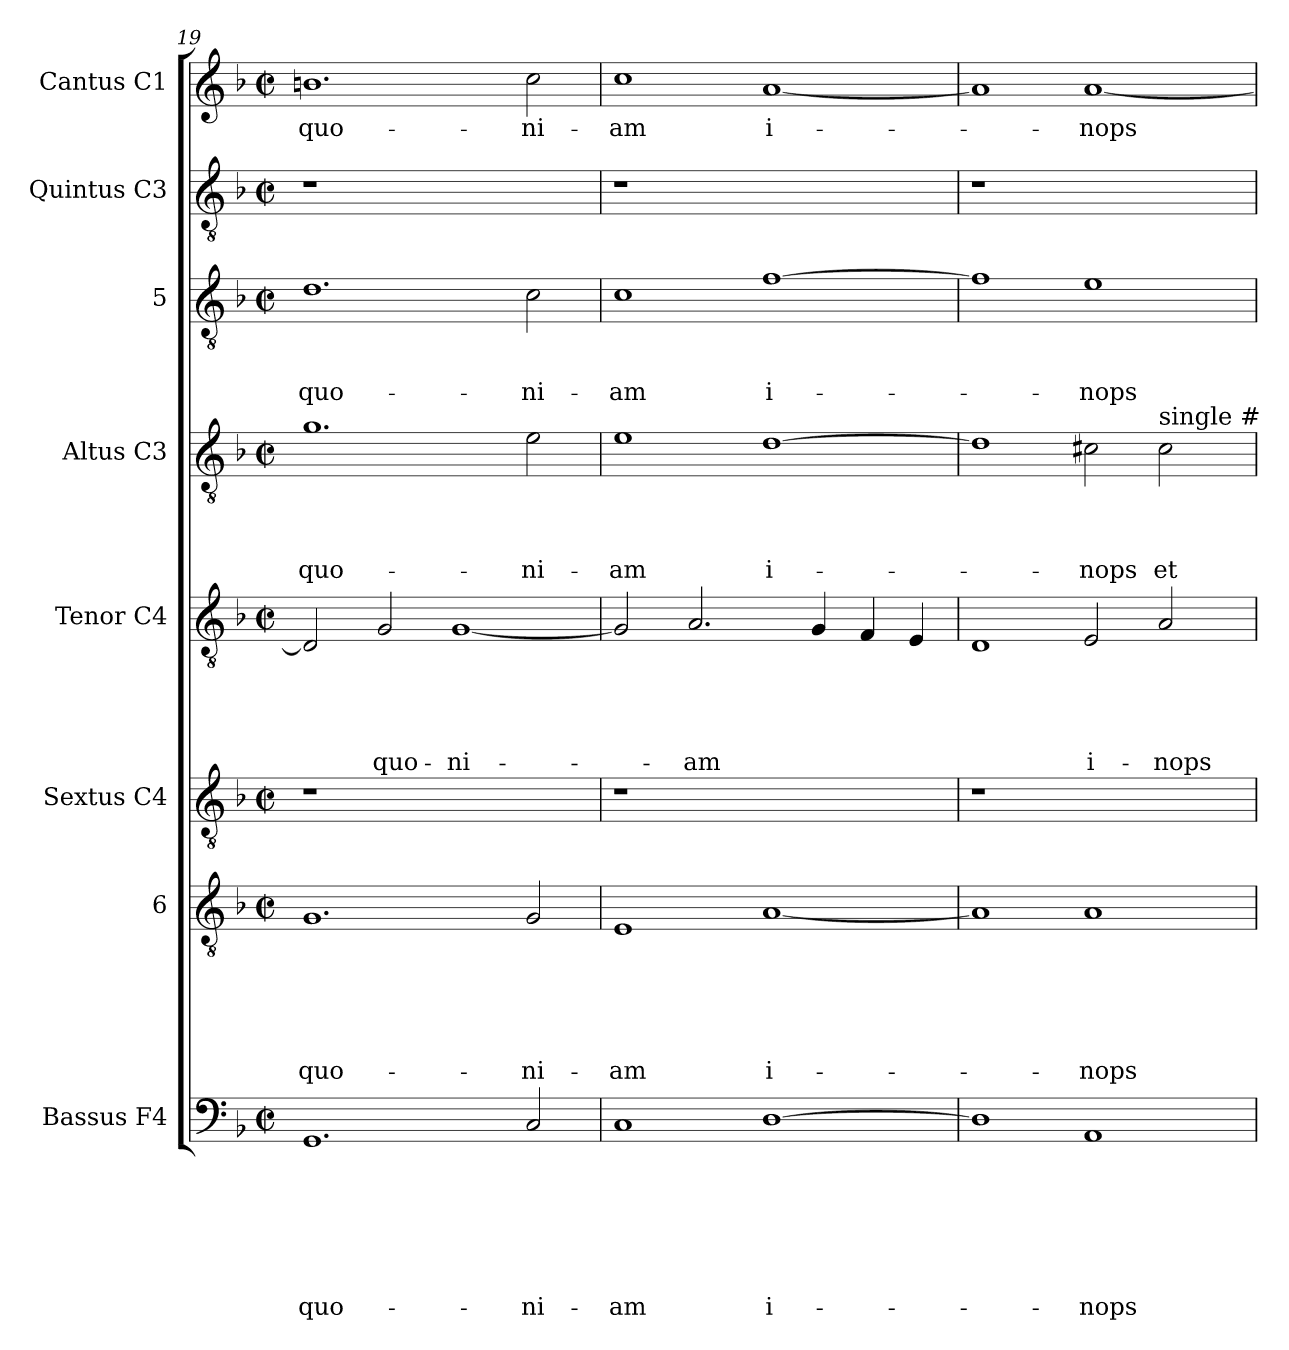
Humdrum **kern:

**kern	**text	**text	**text	**text	**text	**text	**text	**kern	**text	**text	**text	**text	**text	**text	**kern	**kern	**text	**text	**text	**text	**text	**kern	**text	**text	**text	**text	**kern	**text	**text	**text	**kern	**kern	**text
*part8	*part8	*part8	*part8	*part8	*part8	*part8	*part8	*part7	*part7	*part7	*part7	*part7	*part7	*part7	*part6	*part5	*part5	*part5	*part5	*part5	*part5	*part4	*part4	*part4	*part4	*part4	*part3	*part3	*part3	*part3	*part2	*part1	*part1
*staff8	*staff8	*staff8	*staff8	*staff8	*staff8	*staff8	*staff8	*staff7	*staff7	*staff7	*staff7	*staff7	*staff7	*staff7	*staff6	*staff5	*staff5	*staff5	*staff5	*staff5	*staff5	*staff4	*staff4	*staff4	*staff4	*staff4	*staff3	*staff3	*staff3	*staff3	*staff2	*staff1	*staff1
*I"Bassus F4	*	*	*	*	*	*	*	*I"6	*	*	*	*	*	*	*I"Sextus C4	*I"Tenor C4	*	*	*	*	*	*I"Altus C3	*	*	*	*	*I"5	*	*	*	*I"Quintus C3	*I"Cantus C1	*
*I'B	*	*	*	*	*	*	*	*	*	*	*	*	*	*	*	*I'T	*	*	*	*	*	*I'A	*	*	*	*	*	*	*	*	*	*I'C	*
*clefF4	*	*	*	*	*	*	*	*clefGv2	*	*	*	*	*	*	*clefGv2	*clefGv2	*	*	*	*	*	*clefGv2	*	*	*	*	*clefGv2	*	*	*	*clefGv2	*clefG2	*
*k[b-]	*	*	*	*	*	*	*	*k[b-]	*	*	*	*	*	*	*k[b-]	*k[b-]	*	*	*	*	*	*k[b-]	*	*	*	*	*k[b-]	*	*	*	*k[b-]	*k[b-]	*
*F:	*	*	*	*	*	*	*	*F:	*	*	*	*	*	*	*F:	*F:	*	*	*	*	*	*F:	*	*	*	*	*F:	*	*	*	*F:	*F:	*
*M2/2	*	*	*	*	*	*	*	*M2/2	*	*	*	*	*	*	*M2/2	*M2/2	*	*	*	*	*	*M2/2	*	*	*	*	*M2/2	*	*	*	*M2/2	*M2/2	*
*met(c|)	*	*	*	*	*	*	*	*met(c|)	*	*	*	*	*	*	*met(c|)	*met(c|)	*	*	*	*	*	*met(c|)	*	*	*	*	*met(c|)	*	*	*	*met(c|)	*met(c|)	*
=19	=19	=19	=19	=19	=19	=19	=19	=19	=19	=19	=19	=19	=19	=19	=19	=19	=19	=19	=19	=19	=19	=19	=19	=19	=19	=19	=19	=19	=19	=19	=19	=19	=19
!	!	!	!	!	!	!	!LO:LY:b	!	!	!	!	!	!	!LO:LY:b	!	!	!	!	!	!	!	!	!	!	!	!LO:LY:b	!	!	!	!LO:LY:b	!	!	!LO:LY:b
1.GG	.	.	.	.	.	.	quo-	1.G	.	.	.	.	.	quo-	1r	2D/]	.	.	.	.	.	1.g	.	.	.	quo-	1.d	.	.	quo-	1r	1.bn	quo-
!	!	!	!	!	!	!	!	!	!	!	!	!	!	!	!	!	!	!	!	!	!LO:LY:b	!	!	!	!	!	!	!	!	!	!	!	!
.	.	.	.	.	.	.	.	.	.	.	.	.	.	.	.	2G/	.	.	.	.	quo-	.	.	.	.	.	.	.	.	.	.	.	.
!	!	!	!	!	!	!	!	!	!	!	!	!	!	!	!	!	!	!	!	!	!LO:LY:b	!	!	!	!	!	!	!	!	!	!	!	!
.	.	.	.	.	.	.	.	.	.	.	.	.	.	.	1ryy	[<1G	.	.	.	.	-ni-	.	.	.	.	.	.	.	.	.	1ryy	.	.
!	!	!	!	!	!	!	!LO:LY:b	!	!	!	!	!	!	!LO:LY:b	!	!	!	!	!	!	!	!	!	!	!	!LO:LY:b	!	!	!	!LO:LY:b	!	!	!LO:LY:b
2C/	.	.	.	.	.	.	-ni-	2G/	.	.	.	.	.	-ni-	.	.	.	.	.	.	.	2e\	.	.	.	-ni-	2c\	.	.	-ni-	.	2cc\	-ni-
=20	=20	=20	=20	=20	=20	=20	=20	=20	=20	=20	=20	=20	=20	=20	=20	=20	=20	=20	=20	=20	=20	=20	=20	=20	=20	=20	=20	=20	=20	=20	=20	=20	=20
!	!	!	!	!	!	!	!LO:LY:b	!	!	!	!	!	!	!LO:LY:b	!	!	!	!	!	!	!	!	!	!	!	!LO:LY:b	!	!	!	!LO:LY:b	!	!	!LO:LY:b
1C	.	.	.	.	.	.	-am	1E	.	.	.	.	.	-am	1r	2G/]	.	.	.	.	.	1e	.	.	.	-am	1c	.	.	-am	1r	1cc	-am
!	!	!	!	!	!	!	!	!	!	!	!	!	!	!	!	!	!	!	!	!	!LO:LY:b	!	!	!	!	!	!	!	!	!	!	!	!
.	.	.	.	.	.	.	.	.	.	.	.	.	.	.	.	2.A/	.	.	.	.	-am	.	.	.	.	.	.	.	.	.	.	.	.
!	!	!	!	!	!	!	!LO:LY:b	!	!	!	!	!	!	!LO:LY:b	!	!	!	!	!	!	!	!	!	!	!	!LO:LY:b	!	!	!	!LO:LY:b	!	!	!LO:LY:b
[>1D	.	.	.	.	.	.	i-	[<1A	.	.	.	.	.	i-	1ryy	.	.	.	.	.	.	[>1d	.	.	.	i-	[>1f	.	.	i-	1ryy	[<1a	i-
.	.	.	.	.	.	.	.	.	.	.	.	.	.	.	.	4G/	.	.	.	.	.	.	.	.	.	.	.	.	.	.	.	.	.
.	.	.	.	.	.	.	.	.	.	.	.	.	.	.	.	4F/	.	.	.	.	.	.	.	.	.	.	.	.	.	.	.	.	.
.	.	.	.	.	.	.	.	.	.	.	.	.	.	.	.	4E/	.	.	.	.	.	.	.	.	.	.	.	.	.	.	.	.	.
=21	=21	=21	=21	=21	=21	=21	=21	=21	=21	=21	=21	=21	=21	=21	=21	=21	=21	=21	=21	=21	=21	=21	=21	=21	=21	=21	=21	=21	=21	=21	=21	=21	=21
1D]	.	.	.	.	.	.	.	1A]	.	.	.	.	.	.	1r	1D	.	.	.	.	.	1d]	.	.	.	.	1f]	.	.	.	1r	1a]	.
!	!	!	!	!	!	!	!LO:LY:b	!	!	!	!	!	!	!LO:LY:b	!	!	!	!	!	!	!LO:LY:b	!	!	!	!	!LO:LY:b	!	!	!	!LO:LY:b	!	!	!LO:LY:b
1AA	.	.	.	.	.	.	-nops	1A	.	.	.	.	.	-nops	1ryy	2E/	.	.	.	.	i-	2c#X\	.	.	.	-nops	1e	.	.	-nops	1ryy	[<1a	-nops
!	!	!	!	!	!	!	!	!	!	!	!	!	!	!	!	!	!	!	!	!	!	!LO:TX:a:t=single #	!	!	!	!	!	!	!	!	!	!	!
!	!	!	!	!	!	!	!	!	!	!	!	!	!	!	!	!	!	!	!	!	!LO:LY:b	!	!	!	!	!LO:LY:b	!	!	!	!	!	!	!
.	.	.	.	.	.	.	.	.	.	.	.	.	.	.	.	2A/	.	.	.	.	-nops	2c#\	.	.	.	et	.	.	.	.	.	.	.
=	=	=	=	=	=	=	=	=	=	=	=	=	=	=	=	=	=	=	=	=	=	=	=	=	=	=	=	=	=	=	=	=	=
*-	*-	*-	*-	*-	*-	*-	*-	*-	*-	*-	*-	*-	*-	*-	*-	*-	*-	*-	*-	*-	*-	*-	*-	*-	*-	*-	*-	*-	*-	*-	*-	*-	*-
